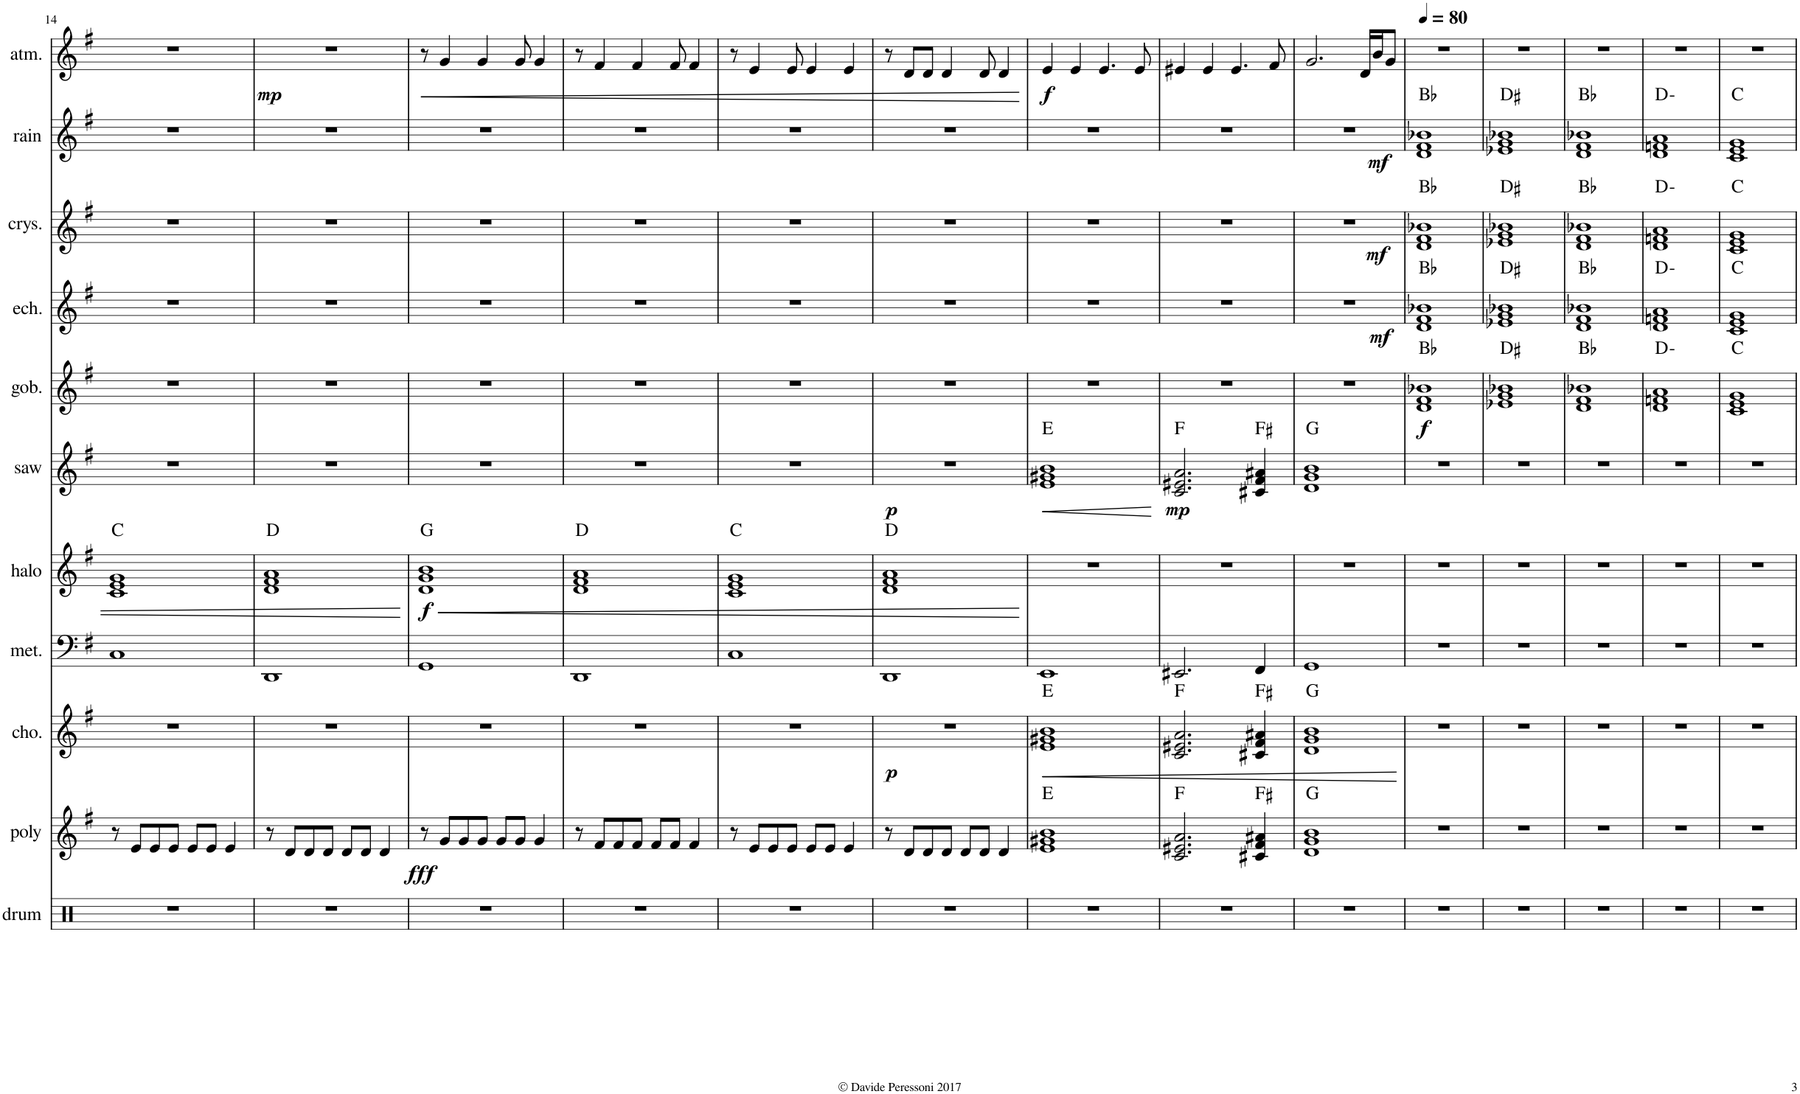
**kern	**kern	**dynam	**harte	**kern	**dynam	**harte	**kern	**kern	**dynam	**harte	**kern	**dynam	**harte	**kern	**dynam	**harte	**kern	**dynam	**harte	**kern	**dynam	**harte	**kern	**dynam	**harte	**kern	**dynam
*part11	*part10	*part10	*part10	*part9	*part9	*part9	*part8	*part7	*part7	*part7	*part6	*part6	*part6	*part5	*part5	*part5	*part4	*part4	*part4	*part3	*part3	*part3	*part2	*part2	*part2	*part1	*part1
*staff11	*staff10	*staff10	*	*staff9	*staff9	*	*staff8	*staff7	*staff7	*	*staff6	*staff6	*	*staff5	*staff5	*	*staff4	*staff4	*	*staff3	*staff3	*	*staff2	*staff2	*	*staff1	*staff1
*I"Synth. drum	*I"Synth. Poly	*	*	*I"Synth. Choir	*	*	*I"Synth. Metallic	*I"Synth. Halo	*	*	*I"Synth. Saw	*	*	*I"Synth. Goblins	*	*	*I"Synth. Echoes	*	*	*I"Synth. Crystal	*	*	*I"Synth. Rain	*	*	*I"Synth. atmosphere	*
*I'drum	*I'poly	*	*	*I'cho.	*	*	*I'met.	*I'halo	*	*	*I'saw	*	*	*I'gob.	*	*	*I'ech.	*	*	*I'crys.	*	*	*I'rain	*	*	*I'atm.	*
!!LO:PB:g=z
*clefX	*clefG2	*	*	*clefG2	*	*	*clefF4	*clefG2	*	*	*clefG2	*	*	*clefG2	*	*	*clefG2	*	*	*clefG2	*	*	*clefG2	*	*	*clefG2	*
*k[]	*k[f#]	*	*	*k[f#]	*	*	*k[f#]	*k[f#]	*	*	*k[f#]	*	*	*k[f#]	*	*	*k[f#]	*	*	*k[f#]	*	*	*k[f#]	*	*	*k[f#]	*
*M4/4	*M4/4	*	*	*M4/4	*	*	*M4/4	*M4/4	*	*	*M4/4	*	*	*M4/4	*	*	*M4/4	*	*	*M4/4	*	*	*M4/4	*	*	*M4/4	*
=14	=14	=14	=14	=14	=14	=14	=14	=14	=14	=14	=14	=14	=14	=14	=14	=14	=14	=14	=14	=14	=14	=14	=14	=14	=14	=14	=14
1r	8r	.	.	1r	.	.	1C	1c 1e 1g	.	C:maj	1r	.	.	1r	.	.	1r	.	.	1r	.	.	1r	.	.	1r	.
.	8e/L	.	.	.	.	.	.	.	.	.	.	.	.	.	.	.	.	.	.	.	.	.	.	.	.	.	.
.	8e/	.	.	.	.	.	.	.	.	.	.	.	.	.	.	.	.	.	.	.	.	.	.	.	.	.	.
.	8e/J	.	.	.	.	.	.	.	.	.	.	.	.	.	.	.	.	.	.	.	.	.	.	.	.	.	.
.	8e/L	.	.	.	.	.	.	.	.	.	.	.	.	.	.	.	.	.	.	.	.	.	.	.	.	.	.
.	8e/J	.	.	.	.	.	.	.	.	.	.	.	.	.	.	.	.	.	.	.	.	.	.	.	.	.	.
.	4e/	.	.	.	.	.	.	.	.	.	.	.	.	.	.	.	.	.	.	.	.	.	.	.	.	.	.
=15	=15	=15	=15	=15	=15	=15	=15	=15	=15	=15	=15	=15	=15	=15	=15	=15	=15	=15	=15	=15	=15	=15	=15	=15	=15	=15	=15
!	!	!	!	!	!	!	!	!	!	!	!	!	!	!	!	!	!	!	!	!	!	!	!	!	!	!	!LO:DY:b
1r	8r	.	.	1r	.	.	1DD	1d 1f# 1a	.	D:maj	1r	.	.	1r	.	.	1r	.	.	1r	.	.	1r	.	.	1r	mp
.	8d/L	.	.	.	.	.	.	.	.	.	.	.	.	.	.	.	.	.	.	.	.	.	.	.	.	.	.
.	8d/	.	.	.	.	.	.	.	.	.	.	.	.	.	.	.	.	.	.	.	.	.	.	.	.	.	.
.	8d/J	.	.	.	.	.	.	.	.	.	.	.	.	.	.	.	.	.	.	.	.	.	.	.	.	.	.
.	8d/L	.	.	.	.	.	.	.	.	.	.	.	.	.	.	.	.	.	.	.	.	.	.	.	.	.	.
.	8d/J	.	.	.	.	.	.	.	.	.	.	.	.	.	.	.	.	.	.	.	.	.	.	.	.	.	.
.	4d/	.	.	.	.	.	.	.	.	.	.	.	.	.	.	.	.	.	.	.	.	.	.	.	.	.	.
=16	=16	=16	=16	=16	=16	=16	=16	=16	=16	=16	=16	=16	=16	=16	=16	=16	=16	=16	=16	=16	=16	=16	=16	=16	=16	=16	=16
!	!	!LO:DY:b	!	!	!	!	!	!	!LO:HP:b	!	!	!	!	!	!	!	!	!	!	!	!	!	!	!	!	!	!LO:HP:b
!	!	!	!	!	!	!	!	!	!LO:DY:n=1:b	!	!	!	!	!	!	!	!	!	!	!	!	!	!	!	!	!	!
1r	8r	fff	.	1r	.	.	1GG	1d 1g 1b	< f	G:maj	1r	.	.	1r	.	.	1r	.	.	1r	.	.	1r	.	.	8r	<
.	8g/L	.	.	.	.	.	.	.	.	.	.	.	.	.	.	.	.	.	.	.	.	.	.	.	.	4g/	.
.	8g/	.	.	.	.	.	.	.	.	.	.	.	.	.	.	.	.	.	.	.	.	.	.	.	.	.	.
.	8g/J	.	.	.	.	.	.	.	.	.	.	.	.	.	.	.	.	.	.	.	.	.	.	.	.	4g/	.
.	8g/L	.	.	.	.	.	.	.	.	.	.	.	.	.	.	.	.	.	.	.	.	.	.	.	.	.	.
.	8g/J	.	.	.	.	.	.	.	.	.	.	.	.	.	.	.	.	.	.	.	.	.	.	.	.	8g/	.
.	4g/	.	.	.	.	.	.	.	.	.	.	.	.	.	.	.	.	.	.	.	.	.	.	.	.	4g/	.
=17	=17	=17	=17	=17	=17	=17	=17	=17	=17	=17	=17	=17	=17	=17	=17	=17	=17	=17	=17	=17	=17	=17	=17	=17	=17	=17	=17
1r	8r	.	.	1r	.	.	1DD	1d 1f# 1a	.	D:maj	1r	.	.	1r	.	.	1r	.	.	1r	.	.	1r	.	.	8r	.
.	8f#/L	.	.	.	.	.	.	.	.	.	.	.	.	.	.	.	.	.	.	.	.	.	.	.	.	4f#/	.
.	8f#/	.	.	.	.	.	.	.	.	.	.	.	.	.	.	.	.	.	.	.	.	.	.	.	.	.	.
.	8f#/J	.	.	.	.	.	.	.	.	.	.	.	.	.	.	.	.	.	.	.	.	.	.	.	.	4f#/	.
.	8f#/L	.	.	.	.	.	.	.	.	.	.	.	.	.	.	.	.	.	.	.	.	.	.	.	.	.	.
.	8f#/J	.	.	.	.	.	.	.	.	.	.	.	.	.	.	.	.	.	.	.	.	.	.	.	.	8f#/	.
.	4f#/	.	.	.	.	.	.	.	.	.	.	.	.	.	.	.	.	.	.	.	.	.	.	.	.	4f#/	.
=18	=18	=18	=18	=18	=18	=18	=18	=18	=18	=18	=18	=18	=18	=18	=18	=18	=18	=18	=18	=18	=18	=18	=18	=18	=18	=18	=18
1r	8r	.	.	1r	.	.	1C	1c 1e 1g	.	C:maj	1r	.	.	1r	.	.	1r	.	.	1r	.	.	1r	.	.	8r	.
.	8e/L	.	.	.	.	.	.	.	.	.	.	.	.	.	.	.	.	.	.	.	.	.	.	.	.	4e/	.
.	8e/	.	.	.	.	.	.	.	.	.	.	.	.	.	.	.	.	.	.	.	.	.	.	.	.	.	.
.	8e/J	.	.	.	.	.	.	.	.	.	.	.	.	.	.	.	.	.	.	.	.	.	.	.	.	8e/	.
.	8e/L	.	.	.	.	.	.	.	.	.	.	.	.	.	.	.	.	.	.	.	.	.	.	.	.	4e/	.
.	8e/J	.	.	.	.	.	.	.	.	.	.	.	.	.	.	.	.	.	.	.	.	.	.	.	.	.	.
.	4e/	.	.	.	.	.	.	.	.	.	.	.	.	.	.	.	.	.	.	.	.	.	.	.	.	4e/	.
=19	=19	=19	=19	=19	=19	=19	=19	=19	=19	=19	=19	=19	=19	=19	=19	=19	=19	=19	=19	=19	=19	=19	=19	=19	=19	=19	=19
!	!	!	!	!	!LO:DY:b	!	!	!	!	!	!	!LO:DY:b	!	!	!	!	!	!	!	!	!	!	!	!	!	!	!
1r	8r	.	.	1r	p	.	1DD	1d 1f# 1a	.	D:maj	1r	p	.	1r	.	.	1r	.	.	1r	.	.	1r	.	.	8r	.
.	8d/L	.	.	.	.	.	.	.	.	.	.	.	.	.	.	.	.	.	.	.	.	.	.	.	.	8d/L	.
.	8d/	.	.	.	.	.	.	.	.	.	.	.	.	.	.	.	.	.	.	.	.	.	.	.	.	8d/J	.
.	8d/J	.	.	.	.	.	.	.	.	.	.	.	.	.	.	.	.	.	.	.	.	.	.	.	.	4d/	.
.	8d/L	.	.	.	.	.	.	.	.	.	.	.	.	.	.	.	.	.	.	.	.	.	.	.	.	.	.
.	8d/J	.	.	.	.	.	.	.	.	.	.	.	.	.	.	.	.	.	.	.	.	.	.	.	.	8d/	.
.	4d/	.	.	.	.	.	.	.	.	.	.	.	.	.	.	.	.	.	.	.	.	.	.	.	.	4d/	.
.	.	.	.	.	.	.	.	.	[	.	.	.	.	.	.	.	.	.	.	.	.	.	.	.	.	.	[
=20	=20	=20	=20	=20	=20	=20	=20	=20	=20	=20	=20	=20	=20	=20	=20	=20	=20	=20	=20	=20	=20	=20	=20	=20	=20	=20	=20
!	!	!	!	!	!LO:HP:b	!	!	!	!	!	!	!LO:HP:b	!	!	!	!	!	!	!	!	!	!	!	!	!	!	!LO:DY:b
1r	1e 1g#X 1b	.	E:maj	1e 1g#X 1b	<	E:maj	1EE	1r	.	.	1e 1g#X 1b	<	E:maj	1r	.	.	1r	.	.	1r	.	.	1r	.	.	4e/	f
.	.	.	.	.	.	.	.	.	.	.	.	.	.	.	.	.	.	.	.	.	.	.	.	.	.	4e/	.
.	.	.	.	.	.	.	.	.	.	.	.	.	.	.	.	.	.	.	.	.	.	.	.	.	.	4.e/	.
.	.	.	.	.	.	.	.	.	.	.	.	.	.	.	.	.	.	.	.	.	.	.	.	.	.	8e/	.
.	.	.	.	.	.	.	.	.	.	.	.	[	.	.	.	.	.	.	.	.	.	.	.	.	.	.	.
=21	=21	=21	=21	=21	=21	=21	=21	=21	=21	=21	=21	=21	=21	=21	=21	=21	=21	=21	=21	=21	=21	=21	=21	=21	=21	=21	=21
!	!	!	!	!	!	!	!	!	!	!	!	!LO:DY:b	!	!	!	!	!	!	!	!	!	!	!	!	!	!	!
1r	2.c/ 2.e#X/ 2.a/	.	F:maj	2.c/ 2.e#X/ 2.a/	.	F:maj	2.EE#X/	1r	.	.	2.c/ 2.e#X/ 2.a/	mp	F:maj	1r	.	.	1r	.	.	1r	.	.	1r	.	.	4e#X/	.
.	.	.	.	.	.	.	.	.	.	.	.	.	.	.	.	.	.	.	.	.	.	.	.	.	.	4e#/	.
.	.	.	.	.	.	.	.	.	.	.	.	.	.	.	.	.	.	.	.	.	.	.	.	.	.	4.e#/	.
.	4c#X/ 4f#/ 4a#X/	.	F#:maj	4c#X/ 4f#/ 4a#X/	.	F#:maj	4FF#/	.	.	.	4c#X/ 4f#/ 4a#X/	.	F#:maj	.	.	.	.	.	.	.	.	.	.	.	.	.	.
.	.	.	.	.	.	.	.	.	.	.	.	.	.	.	.	.	.	.	.	.	.	.	.	.	.	8f#/	.
=22	=22	=22	=22	=22	=22	=22	=22	=22	=22	=22	=22	=22	=22	=22	=22	=22	=22	=22	=22	=22	=22	=22	=22	=22	=22	=22	=22
!	!	!	!	!	!	!	!	!	!	!	!	!	!	!	!	!	!	!LO:DY:b	!	!	!LO:DY:b	!	!	!LO:DY:b	!	!	!
1r	1d 1g 1b	.	G:maj	1d 1g 1b	.	G:maj	1GG	1r	.	.	1d 1g 1b	.	G:maj	1r	.	.	1r	mf	.	1r	mf	.	1r	mf	.	2.g/	.
.	.	.	.	.	.	.	.	.	.	.	.	.	.	.	.	.	.	.	.	.	.	.	.	.	.	16d/LL	.
.	.	.	.	.	.	.	.	.	.	.	.	.	.	.	.	.	.	.	.	.	.	.	.	.	.	16b/J	.
.	.	.	.	.	.	.	.	.	.	.	.	.	.	.	.	.	.	.	.	.	.	.	.	.	.	8g/J	.
.	.	.	.	.	[	.	.	.	.	.	.	.	.	.	.	.	.	.	.	.	.	.	.	.	.	.	.
=23	=23	=23	=23	=23	=23	=23	=23	=23	=23	=23	=23	=23	=23	=23	=23	=23	=23	=23	=23	=23	=23	=23	=23	=23	=23	=23	=23
*	*	*	*	*	*	*	*	*	*	*	*	*	*	*	*	*	*	*	*	*	*	*	*	*	*	*MM80	*
!	!	!	!	!	!	!	!	!	!	!	!	!	!	!	!LO:DY:b	!	!	!	!	!	!	!	!	!	!	!	!
1r	1r	.	.	1r	.	.	1r	1r	.	.	1r	.	.	1d 1f# 1b-X	f	Bb:maj	1d 1f# 1b-X	.	Bb:maj	1d 1f# 1b-X	.	Bb:maj	1d 1f# 1b-X	.	Bb:maj	1r	.
=24	=24	=24	=24	=24	=24	=24	=24	=24	=24	=24	=24	=24	=24	=24	=24	=24	=24	=24	=24	=24	=24	=24	=24	=24	=24	=24	=24
1r	1r	.	.	1r	.	.	1r	1r	.	.	1r	.	.	1e-X 1g 1b-X	.	D#:maj	1e-X 1g 1b-X	.	D#:maj	1e-X 1g 1b-X	.	D#:maj	1e-X 1g 1b-X	.	D#:maj	1r	.
=25	=25	=25	=25	=25	=25	=25	=25	=25	=25	=25	=25	=25	=25	=25	=25	=25	=25	=25	=25	=25	=25	=25	=25	=25	=25	=25	=25
1r	1r	.	.	1r	.	.	1r	1r	.	.	1r	.	.	1d 1f# 1b-X	.	Bb:maj	1d 1f# 1b-X	.	Bb:maj	1d 1f# 1b-X	.	Bb:maj	1d 1f# 1b-X	.	Bb:maj	1r	.
=26	=26	=26	=26	=26	=26	=26	=26	=26	=26	=26	=26	=26	=26	=26	=26	=26	=26	=26	=26	=26	=26	=26	=26	=26	=26	=26	=26
1r	1r	.	.	1r	.	.	1r	1r	.	.	1r	.	.	1d 1fn 1a	.	D:min	1d 1fn 1a	.	D:min	1d 1fn 1a	.	D:min	1d 1fn 1a	.	D:min	1r	.
=27	=27	=27	=27	=27	=27	=27	=27	=27	=27	=27	=27	=27	=27	=27	=27	=27	=27	=27	=27	=27	=27	=27	=27	=27	=27	=27	=27
1r	1r	.	.	1r	.	.	1r	1r	.	.	1r	.	.	1c 1e 1g	.	C:maj	1c 1e 1g	.	C:maj	1c 1e 1g	.	C:maj	1c 1e 1g	.	C:maj	1r	.
=	=	=	=	=	=	=	=	=	=	=	=	=	=	=	=	=	=	=	=	=	=	=	=	=	=	=	=
*-	*-	*-	*-	*-	*-	*-	*-	*-	*-	*-	*-	*-	*-	*-	*-	*-	*-	*-	*-	*-	*-	*-	*-	*-	*-	*-	*-
